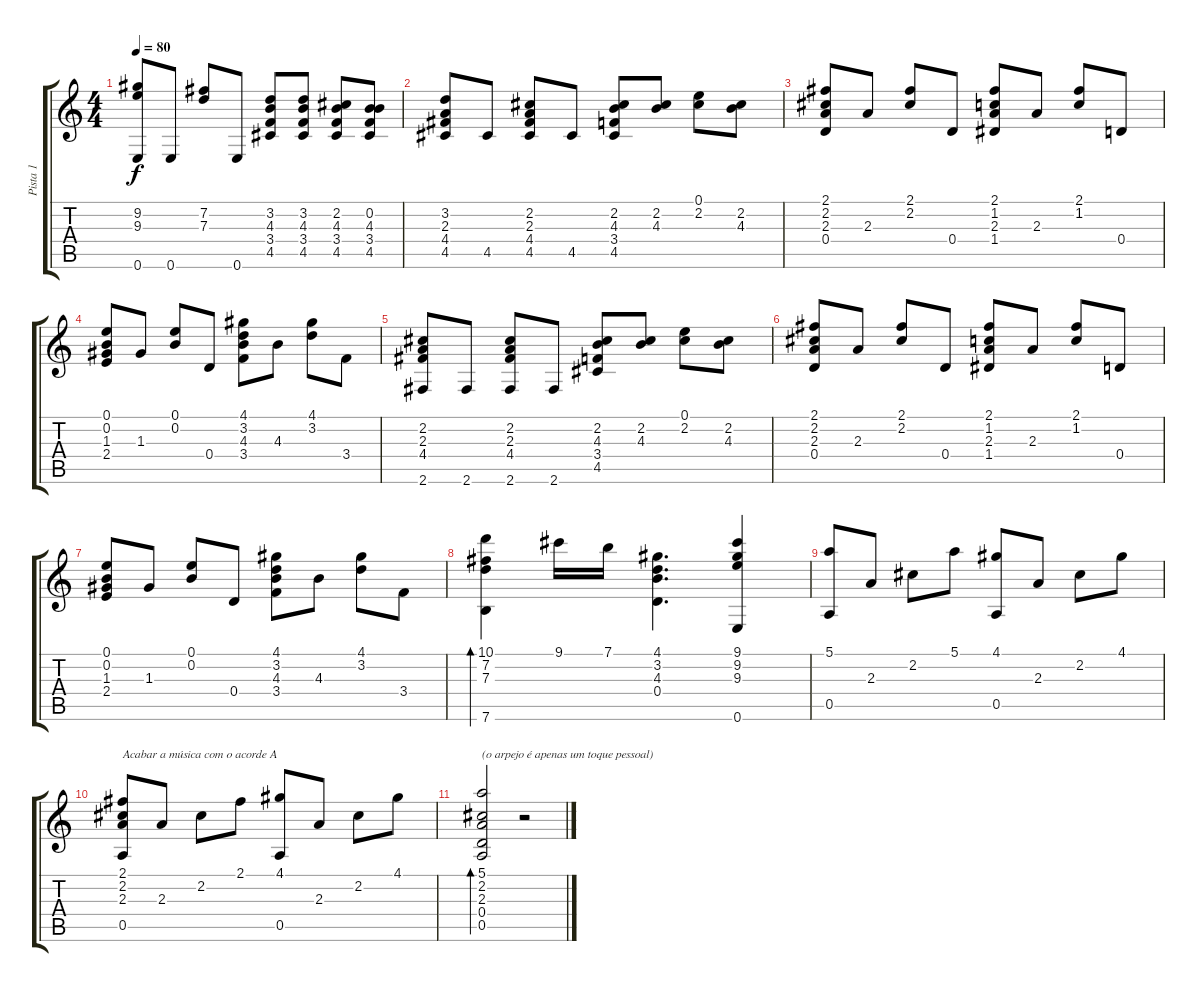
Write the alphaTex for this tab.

\track ("Pista 1" "Pista 1") {instrument acousticguitarnylon}
\staff {score tabs}
\tuning (E4 B3 G3 D3 A2 E2) {hide}
\ts (4 4)
\tempo 80
\clef g2
\ks c
(9.2 9.3 0.6).8{dy f} 0.6.8 (7.2 7.3).8 0.6.8 (3.2 4.3 3.4 4.5).8 (3.2 4.3 3.4 4.5).8 (2.2 4.3 3.4 4.5).8 (0.2 4.3 3.4 4.5).8 |
(3.2 2.3 4.4 4.5).8 4.5.8 (2.2 2.3 4.4 4.5).8 4.5.8 (2.2 4.3 3.4 4.5).8 (2.2 4.3).8 (0.1 2.2).8 (2.2 4.3).8 |
(2.1 2.2 2.3 0.4).8 2.3.8 (2.1 2.2).8 0.4.8 (2.1 1.2 2.3 1.4).8 2.3.8 (2.1 1.2).8 0.4.8 |
(0.1 0.2 1.3 2.4).8 1.3.8 (0.1 0.2).8 0.4.8 (4.1 3.2 4.3 3.4).8 4.3.8 (4.1 3.2).8 3.4.8 |
(2.2 2.3 4.4 2.6).8 2.6.8 (2.2 2.3 4.4 2.6).8 2.6.8 (2.2 4.3 3.4 4.5).8 (2.2 4.3).8 (0.1 2.2).8 (2.2 4.3).8 |
(2.1 2.2 2.3 0.4).8 2.3.8 (2.1 2.2).8 0.4.8 (2.1 1.2 2.3 1.4).8 2.3.8 (2.1 1.2).8 0.4.8 |
(0.1 0.2 1.3 2.4).8 1.3.8 (0.1 0.2).8 0.4.8 (4.1 3.2 4.3 3.4).8 4.3.8 (4.1 3.2).8 3.4.8 |
(10.1 7.2 7.3 7.6).4{bd 120} 9.1.16 7.1.16 (4.1 3.2 4.3 0.4).4{d} (9.1 9.2 9.3 0.6).4 |
(5.1 0.5).8 2.3.8 2.2.8 5.1.8 (4.1 0.5).8 2.3.8 2.2.8 4.1.8 |
(2.1 2.2 2.3 0.5).8{txt "Acabar a música com o acorde A"} 2.3.8 2.2.8 2.1.8 (4.1 0.5).8 2.3.8 2.2.8 4.1.8 |
(5.1 2.2 2.3 0.4 0.5).2{bd 240 txt "(o arpejo é apenas um toque pessoal)"} r.2
